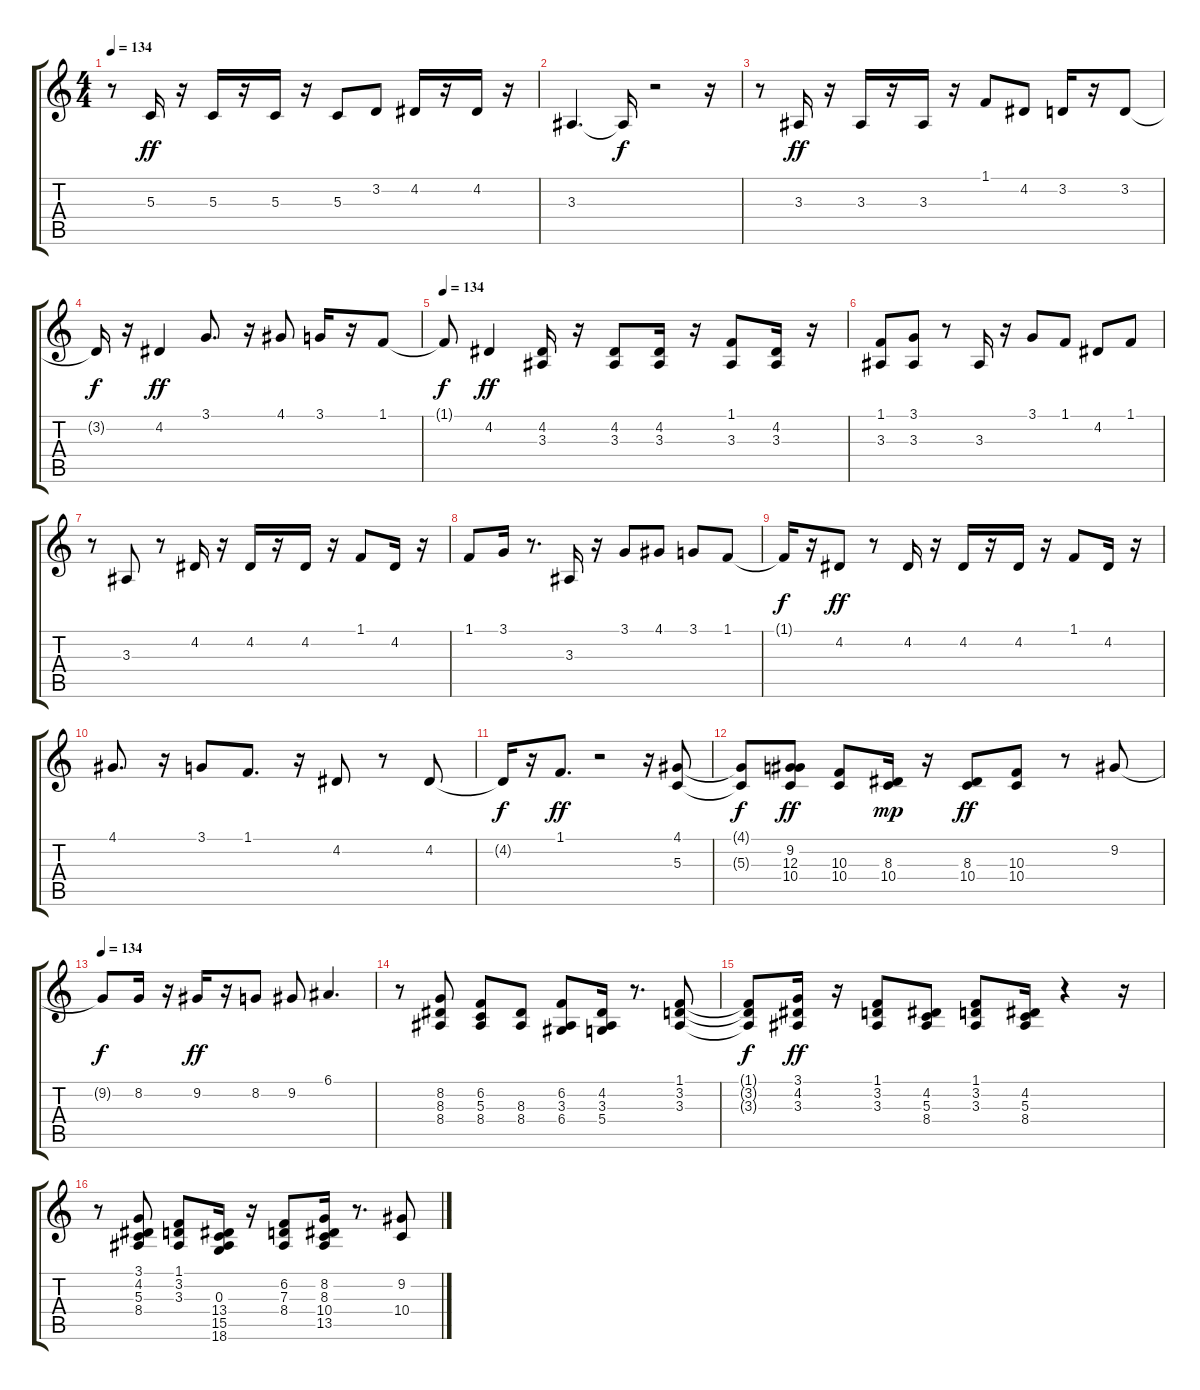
\track "" {instrument voiceoohs}
\staff {score tabs}
\tuning (E4 B3 G3 D3 A2 E2) {hide}
\ts (4 4)
\tempo 134
\clef g2
\ks c
r.8{dy f} 5.3.16{dy ff} r.16 5.3.16 r.16 5.3.16 r.16 5.3.8 3.2.8 4.2.16 r.16 4.2.16 r.16 |
3.3.4{d} 3.3{t}.16{dy f} r.2 r.16 |
r.8 3.3.16{dy ff} r.16 3.3.16 r.16 3.3.16 r.16 1.1.8 4.2.8 3.2.16 r.16 3.2.8 |
3.2{t}.16{dy f} r.16 4.2.4{dy ff} 3.1.8{d} r.16 4.1.8 3.1.16 r.16 1.1.8 |
\tempo 134
1.1{t}.8{dy f} 4.2.4{dy ff} (4.2 3.3).16 r.16 (4.2 3.3).8 (4.2 3.3).16 r.16 (1.1 3.3).8 (4.2 3.3).16 r.16 |
(1.1 3.3).8 (3.1 3.3).8 r.8 3.3.16 r.16 3.1.8 1.1.8 4.2.8 1.1.8 |
r.8 3.3.8 r.8 4.2.16 r.16 4.2.16 r.16 4.2.16 r.16 1.1.8 4.2.16 r.16 |
1.1.8 3.1.16 r.8{d} 3.3.16 r.16 3.1.8 4.1.8 3.1.8 1.1.8 |
1.1{t}.16{dy f} r.16 4.2.8{dy ff} r.8 4.2.16 r.16 4.2.16 r.16 4.2.16 r.16 1.1.8 4.2.16 r.16 |
4.1.8{d} r.16 3.1.8 1.1.8{d} r.16 4.2.8 r.8 4.2.8 |
4.2{t}.16{dy f} r.16 1.1.8{d dy ff} r.2 r.16 (4.1 5.3).8 |
(4.1{t} 5.3{t}).8{dy f} (9.2 12.3 10.4).8{dy ff} (10.3 10.4).8 (8.3 10.4).16{dy mp} r.16 (8.3 10.4).8{dy ff} (10.3 10.4).8 r.8 9.2.8 |
\tempo 134
9.2{t}.8{dy f} 8.2.16 r.16 9.2.16{dy ff} r.16 8.2.8 9.2.8 6.1.4{d} |
r.8 (8.2 8.3 8.4).8 (6.2 5.3 8.4).8 (8.3 8.4).8 (6.2 3.3 6.4).8 (4.2 3.3 5.4).16 r.8{d} (1.1 3.2 3.3).8 |
(1.1{t} 3.2{t} 3.3{t}).8{dy f} (3.1 4.2 3.3).16{dy ff} r.16 (1.1 3.2 3.3).8 (4.2 5.3 8.4).8 (1.1 3.2 3.3).8 (4.2 5.3 8.4).16 r.4 r.16 |
r.8 (3.1 4.2 5.3 8.4).8 (1.1 3.2 3.3).8 (0.3 13.4 15.5 18.6).16 r.16 (6.2 7.3 8.4).8 (8.2 8.3 10.4 13.5).16 r.8{d} (9.2 10.4).8
